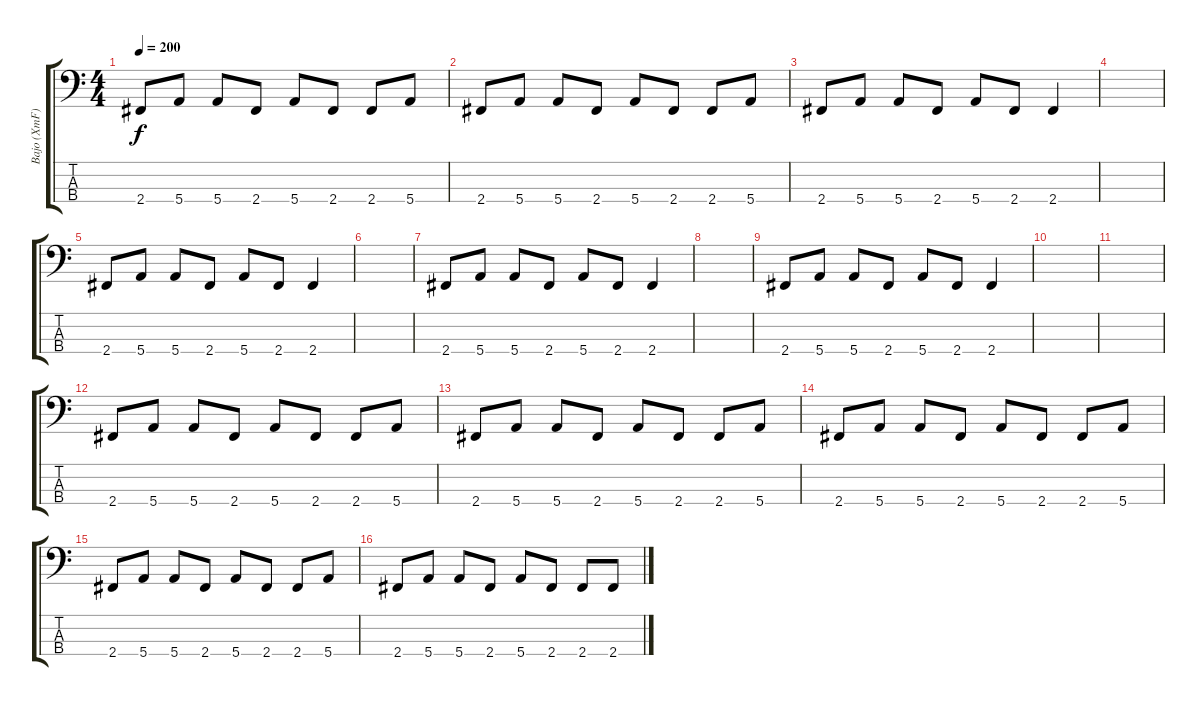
\track ("Bajo (XmF)" "Bajo (XmF)") {instrument electricbasspick}
\staff {score tabs}
\tuning (G2 D2 A1 E1) {hide}
\ts (4 4)
\tempo 200
\clef f4
\ks c
2.4.8{dy f} 5.4.8 5.4.8 2.4.8 5.4.8 2.4.8 2.4.8 5.4.8 |
2.4.8 5.4.8 5.4.8 2.4.8 5.4.8 2.4.8 2.4.8 5.4.8 |
2.4.8 5.4.8 5.4.8 2.4.8 5.4.8 2.4.8 2.4.4 |
|
2.4.8 5.4.8 5.4.8 2.4.8 5.4.8 2.4.8 2.4.4 |
|
2.4.8 5.4.8 5.4.8 2.4.8 5.4.8 2.4.8 2.4.4 |
|
2.4.8 5.4.8 5.4.8 2.4.8 5.4.8 2.4.8 2.4.4 |
|
|
2.4.8 5.4.8 5.4.8 2.4.8 5.4.8 2.4.8 2.4.8 5.4.8 |
2.4.8 5.4.8 5.4.8 2.4.8 5.4.8 2.4.8 2.4.8 5.4.8 |
2.4.8 5.4.8 5.4.8 2.4.8 5.4.8 2.4.8 2.4.8 5.4.8 |
2.4.8 5.4.8 5.4.8 2.4.8 5.4.8 2.4.8 2.4.8 5.4.8 |
2.4.8 5.4.8 5.4.8 2.4.8 5.4.8 2.4.8 2.4.8 2.4.8
